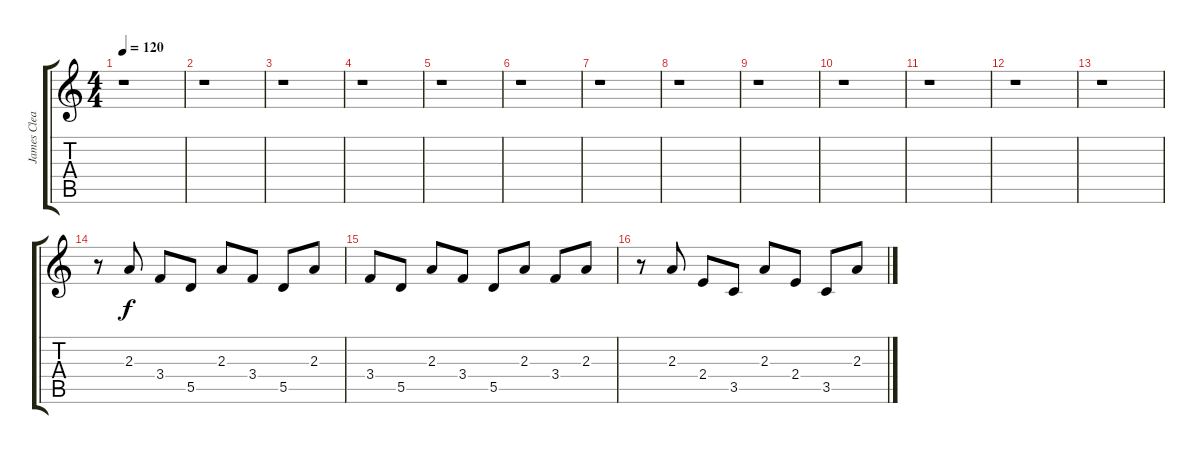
\track ("James Clean" "James Clea") {instrument electricguitarclean}
\staff {score tabs}
\tuning (E4 B3 G3 D3 A2 E2) {hide}
\ts (4 4)
\tempo 120
\clef g2
\ks c
r.1{dy f} |
r.1 |
r.1 |
r.1 |
r.1 |
r.1 |
r.1 |
r.1 |
r.1 |
r.1 |
r.1 |
r.1 |
r.1 |
r.8 2.3.8 3.4.8 5.5.8 2.3.8 3.4.8 5.5.8 2.3.8 |
3.4.8 5.5.8 2.3.8 3.4.8 5.5.8 2.3.8 3.4.8 2.3.8 |
r.8 2.3.8 2.4.8 3.5.8 2.3.8 2.4.8 3.5.8 2.3.8
